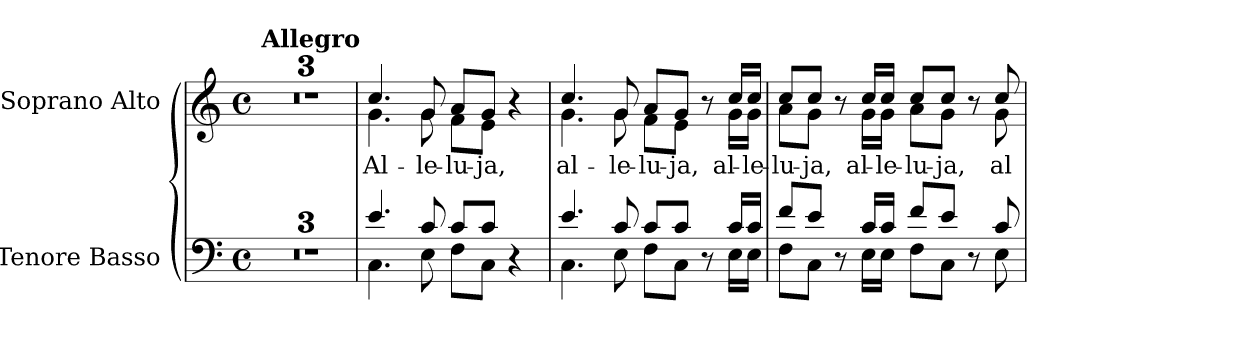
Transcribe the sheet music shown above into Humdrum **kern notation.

**kern	**kern	**text
*part2	*part1	*part1
*staff2	*staff1	*staff1
*I"Tenore Basso	*I"Soprano Alto	*
*I'T. B.	*I'S. A.	*
!!LO:PB:g=z
*clefF4	*clefG2	*
*k[]	*k[]	*
*C:	*C:	*
*M4/4	*M4/4	*
*met(c)	*met(c)	*
*MM120	*MM120	*
=1	=1	=1
!	!LO:TX:a:B:t=Allegro	!
1r	1r	.
=2	=2	=2
1r	1r	.
=3	=3	=3
1r	1r	.
=4	=4	=4
*^	*	*
!	!	!	!LO:LY:b:color=#000000
*	*	*^	*
4.ei/	4.Ci\	4.cci/	4.gi\	Al-
!	!	!	!	!LO:LY:b:color=#000000
8ci/	8Ei\	8gi/	8gi\	-le-
!	!	!	!	!LO:LY:b:color=#000000
8ci/L	8Fi\L	8ai/L	8fi\L	-lu-
!	!	!	!	!LO:LY:b:color=#000000
8ci/J	8Ci\J	8gi/J	8ei\J	-ja,
4r	4ryy	4r	4ryy	.
=5	=5	=5	=5	=5
!	!	!	!	!LO:LY:b:color=#000000
4.ei/	4.Ci\	4.cci/	4.gi\	al-
!	!	!	!	!LO:LY:b:color=#000000
8ci/	8Ei\	8gi/	8gi\	-le-
!	!	!	!	!LO:LY:b:color=#000000
8ci/L	8Fi\L	8ai/L	8fi\L	-lu-
!	!	!	!	!LO:LY:b:color=#000000
8ci/J	8Ci\J	8gi/J	8ei\J	-ja,
8r	8ryy	8r	8ryy	.
!	!	!	!	!LO:LY:b:color=#000000
16ci/LL	16Ei\LL	16cci/LL	16gi\LL	al-
!	!	!	!	!LO:LY:b:color=#000000
16ci/JJ	16Ei\JJ	16cci/JJ	16gi\JJ	-le-
=6	=6	=6	=6	=6
!	!	!	!	!LO:LY:b:color=#000000
8fi/L	8Fi\L	8cci/L	8ai\L	-lu-
!	!	!	!	!LO:LY:b:color=#000000
8ei/J	8Ci\J	8cci/J	8gi\J	-ja,
8r	8ryy	8r	8ryy	.
!	!	!	!	!LO:LY:b:color=#000000
16ci/LL	16Ei\LL	16cci/LL	16gi\LL	al-
!	!	!	!	!LO:LY:b:color=#000000
16ci/JJ	16Ei\JJ	16cci/JJ	16gi\JJ	-le-
!	!	!	!	!LO:LY:b:color=#000000
8fi/L	8Fi\L	8cci/L	8ai\L	-lu-
!	!	!	!	!LO:LY:b:color=#000000
8ei/J	8Ci\J	8cci/J	8gi\J	-ja,
8r	8ryy	8r	8ryy	.
!	!	!	!	!LO:LY:b:color=#000000
8ci/	8Ei\	8cci/	8gi\	al-
*v	*v	*	*	*
*	*v	*v	*
=	=	=
*-	*-	*-
